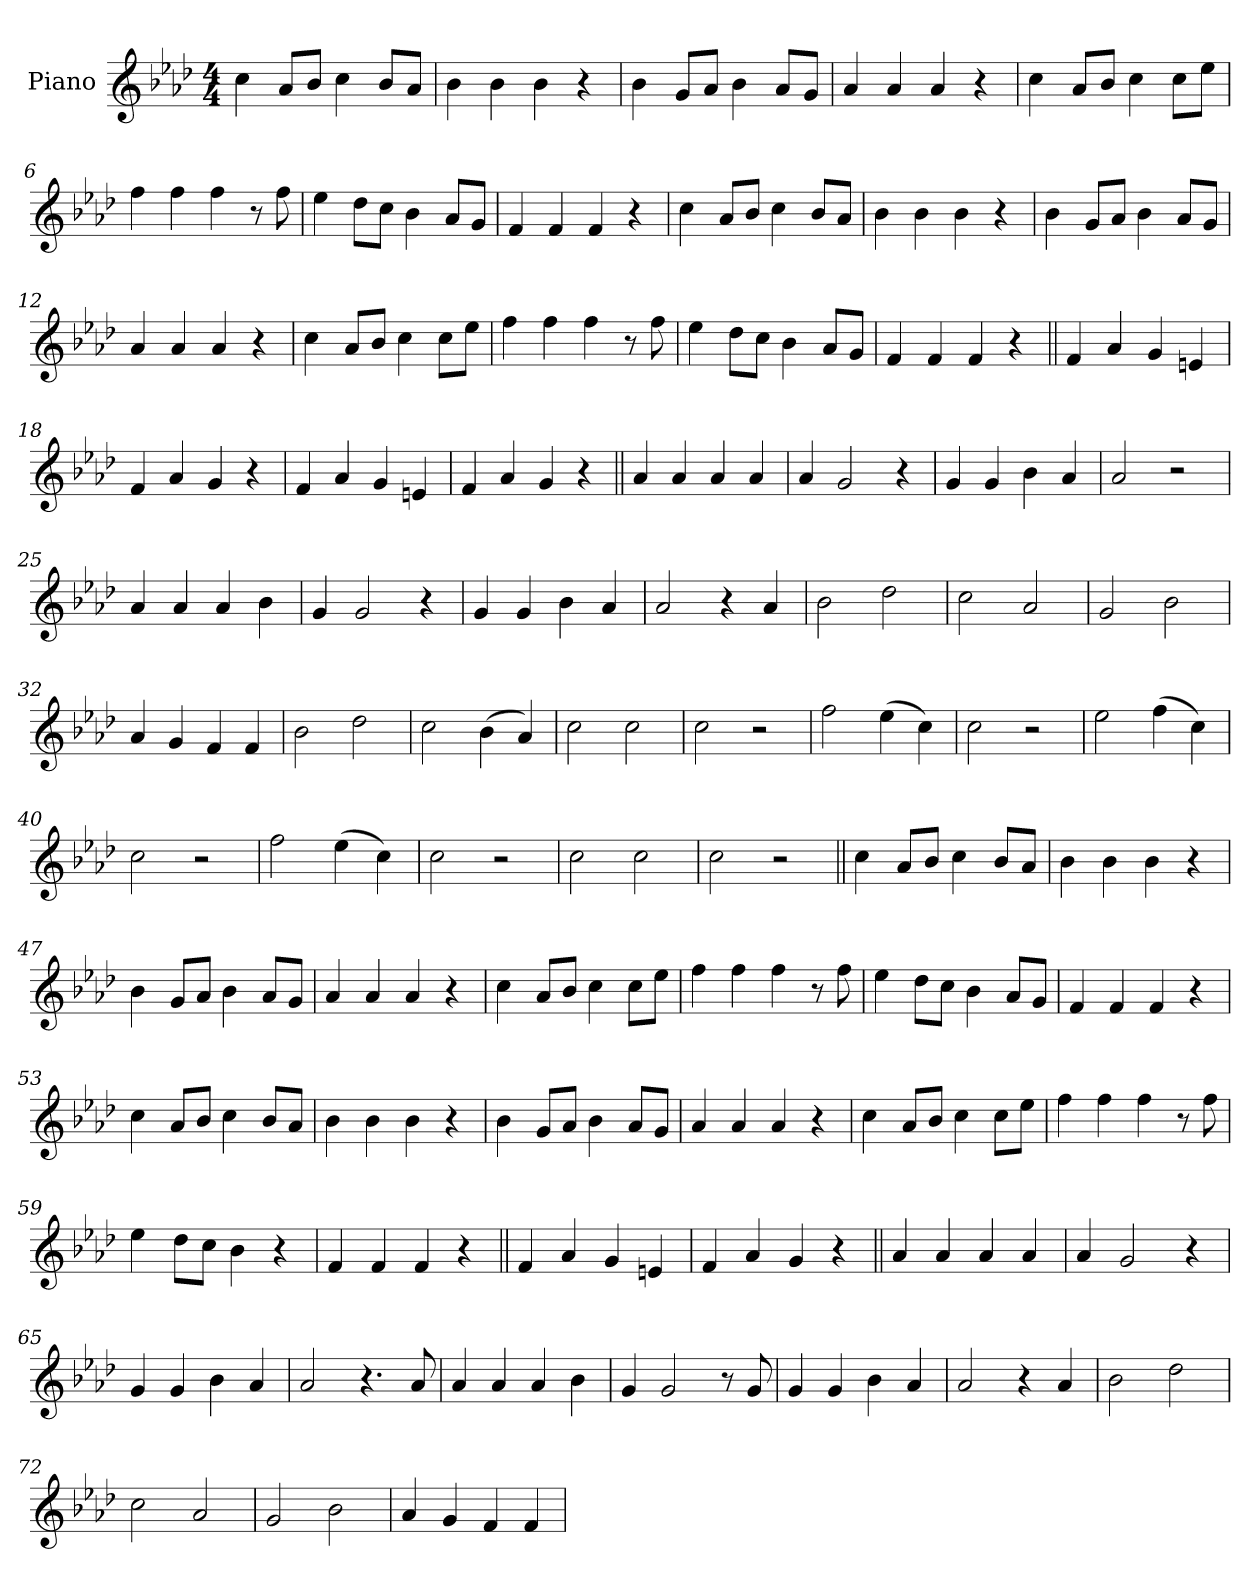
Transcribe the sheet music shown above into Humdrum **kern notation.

**kern
*part1
*staff1
*I"Piano
*I'Pno.
*clefG2
*k[b-e-a-d-]
*M4/4
*MM160
=1
4cc
8a-L
8b-J
4cc
8b-L
8a-J
=2
4b-
4b-
4b-
4r
=3
4b-
8gL
8a-J
4b-
8a-L
8gJ
=4
4a-
4a-
4a-
4r
=5
4cc
8a-L
8b-J
4cc
8ccL
8ee-J
=6
4ff
4ff
4ff
8r
8ff
=7
4ee-
8dd-L
8ccJ
4b-
8a-L
8gJ
=8
4f
4f
4f
4r
=9
4cc
8a-L
8b-J
4cc
8b-L
8a-J
=10
4b-
4b-
4b-
4r
=11
4b-
8gL
8a-J
4b-
8a-L
8gJ
=12
4a-
4a-
4a-
4r
=13
4cc
8a-L
8b-J
4cc
8ccL
8ee-J
=14
4ff
4ff
4ff
8r
8ff
=15
4ee-
8dd-L
8ccJ
4b-
8a-L
8gJ
=16
4f
4f
4f
4r
=17||
4f!
4a-!
4g!
4en!
=18
4f!
4a-!
4g!
4r
=19
4f!
4a-!
4g!
4en!
=20
4f!
4a-!
4g!
4r
=21||
4a-
4a-
4a-
4a-
=22
4a-
2g
4r
=23
4g
4g
4b-
4a-
=24
2a-
2r
=25
4a-
4a-
4a-
4b-
=26
4g
2g
4r
=27
4g
4g
4b-
4a-
=28
2a-
4r
4a-
=29
2b-
2dd-
=30
2cc
2a-
=31
2g
2b-
=32
4a-
4g
4f
4f
=33
2b-
2dd-
=34
2cc
(4b-
4a-)
=35
2cc
2cc
=36
2cc
2r
=37
2ff
(4ee-
4cc)
=38
2cc
2r
=39
2ee-
(4ff
4cc)
=40
2cc
2r
=41
2ff
(4ee-
4cc)
=42
2cc
2r
=43
2cc
2cc
=44
2cc
2r
=45||
4cc
8a-L
8b-J
4cc
8b-L
8a-J
=46
4b-
4b-
4b-
4r
=47
4b-
8gL
8a-J
4b-
8a-L
8gJ
=48
4a-
4a-
4a-
4r
=49
4cc
8a-L
8b-J
4cc
8ccL
8ee-J
=50
4ff
4ff
4ff
8r
8ff
=51
4ee-
8dd-L
8ccJ
4b-
8a-L
8gJ
=52
4f
4f
4f
4r
=53
4cc
8a-L
8b-J
4cc
8b-L
8a-J
=54
4b-
4b-
4b-
4r
=55
4b-
8gL
8a-J
4b-
8a-L
8gJ
=56
4a-
4a-
4a-
4r
=57
4cc
8a-L
8b-J
4cc
8ccL
8ee-J
=58
4ff
4ff
4ff
8r
8ff
=59
4ee-
8dd-L
8ccJ
4b-
4r
=60
4f
4f
4f
4r
=61||
4f!
4a-!
4g!
4en!
=62
4f!
4a-!
4g!
4r
=63||
4a-
4a-
4a-
4a-
=64
4a-
2g
4r
=65
4g
4g
4b-
4a-
=66
2a-
4.r
8a-
=67
4a-
4a-
4a-
4b-
=68
4g
2g
8r
8g
=69
4g
4g
4b-
4a-
=70
2a-
4r
4a-
=71
2b-
2dd-
=72
2cc
2a-
=73
2g
2b-
=74
4a-
4g
4f
4f
=
*-
